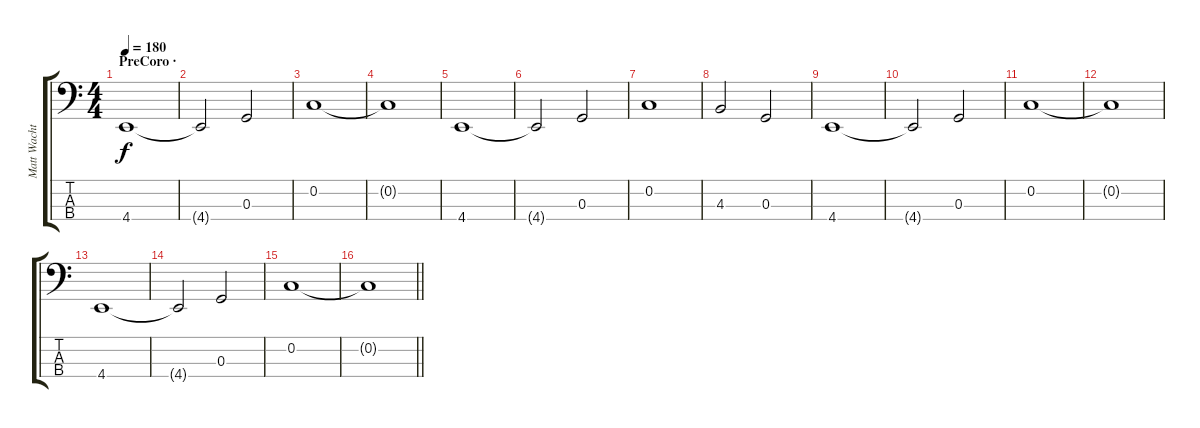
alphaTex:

\track ("Matt Wachter" "Matt Wacht") {instrument electricbasspick}
\staff {score tabs}
\tuning (F2 C2 G1 C1) {hide}
\ts (4 4)
\section ("" "PreCoro ·")
\tempo 180
\clef f4
\ks c
4.4.1{dy f} |
4.4{t}.2 0.3.2 |
0.2.1 |
0.2{t}.1 |
4.4.1 |
4.4{t}.2 0.3.2 |
0.2.1 |
4.3.2 0.3.2 |
4.4.1 |
4.4{t}.2 0.3.2 |
0.2.1 |
0.2{t}.1 |
4.4.1 |
4.4{t}.2 0.3.2 |
0.2.1 |
\barLineRight lightlight
0.2{t}.1
